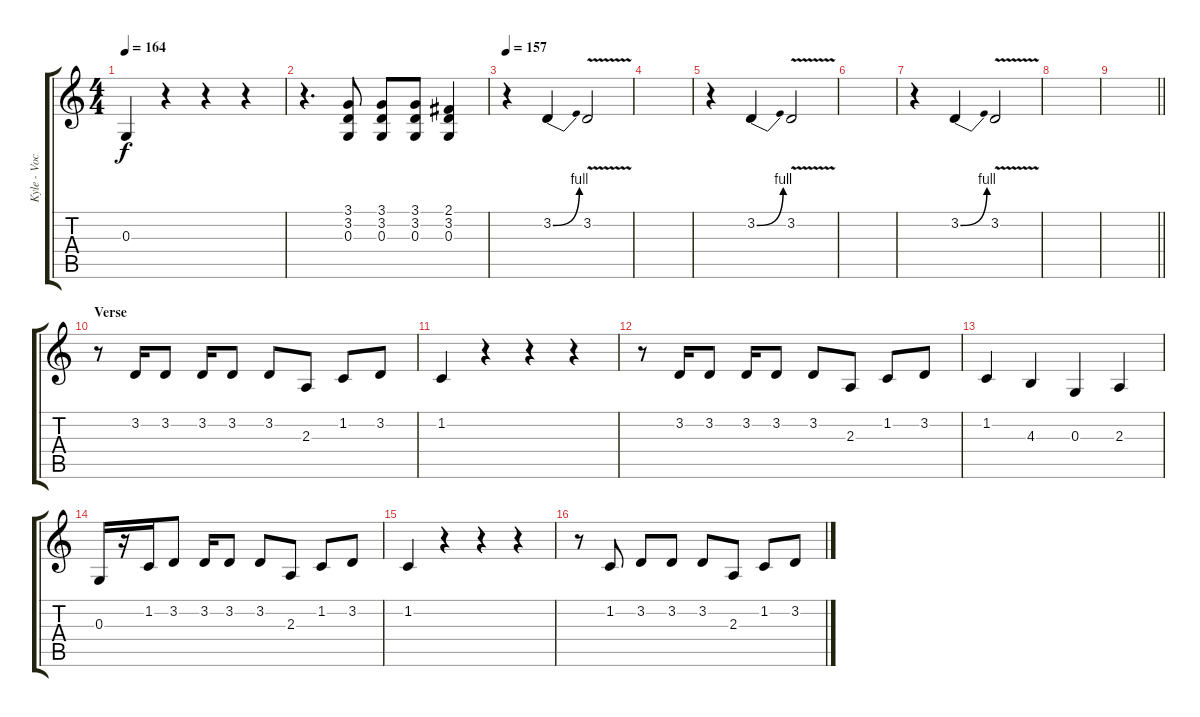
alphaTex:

\track ("Kyle - Vocals" "Kyle - Voc") {instrument altosax}
\staff {score tabs}
\tuning (E4 B3 G3 D3 A2 E2) {hide}
\ts (4 4)
\tempo 164
\clef g2
\ks c
0.3.4{dy f} r.4 r.4 r.4 |
r.4{d} (3.1 3.2 0.3).8 (3.1 3.2 0.3).8 (3.1 3.2 0.3).8 (2.1 3.2 0.3).4 |
\tempo 157
r.4 3.2{be (bend 0 0 60 4)}.4 3.2{v}.2 |
|
r.4 3.2{be (bend 0 0 60 4)}.4 3.2{v}.2 |
|
r.4 3.2{be (bend 0 0 60 4)}.4 3.2{v}.2 |
|
\barLineRight lightlight
|
\section ("" "Verse")
r.8 3.2.16 3.2.8 3.2.16 3.2.8 3.2.8 2.3.8 1.2.8 3.2.8 |
1.2.4 r.4 r.4 r.4 |
r.8 3.2.16 3.2.8 3.2.16 3.2.8 3.2.8 2.3.8 1.2.8 3.2.8 |
1.2.4 4.3.4 0.3.4 2.3.4 |
0.3.16 r.16 1.2.16 3.2.8 3.2.16 3.2.8 3.2.8 2.3.8 1.2.8 3.2.8 |
1.2.4 r.4 r.4 r.4 |
r.8 1.2.8 3.2.8 3.2.8 3.2.8 2.3.8 1.2.8 3.2.8
